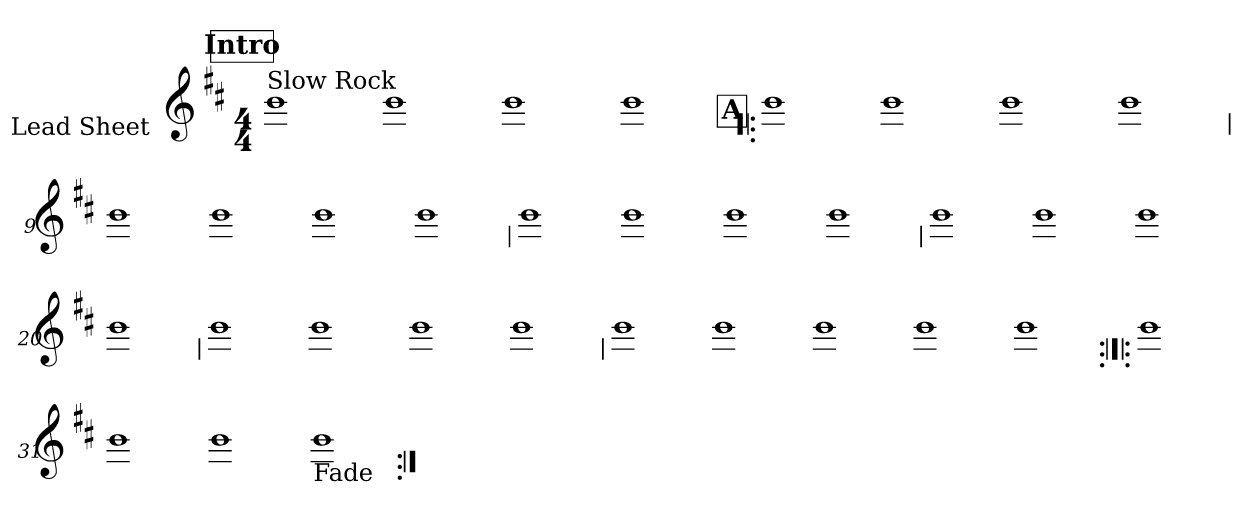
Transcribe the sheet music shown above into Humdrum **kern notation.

**kern
*part1
*staff1
*I"Lead Sheet
*stria0
*clefG2
*k[f#c#]
*D:
*M4/4
!!LO:REH:place=s1:a:t=Intro
=1||
!LO:TX:a:t=Slow Rock
1b
=2-
1b
=3-
1b
=4-
1b
!!LO:LB:g=z
!!LO:REH:place=s1:a:t=A
=5!|:
1b
=6-
1b
=7-
1b
=8-
1b
!!LO:LB:g=z
=9
1b
=10-
1b
=11-
1b
=12-
1b
!!LO:LB:g=z
=13
1b
=14-
1b
=15-
1b
=16-
1b
!!LO:LB:g=z
=17
1b
=18-
1b
=19-
1b
=20-
1b
!!LO:LB:g=z
=21
1b
=22-
1b
=23-
1b
=24-
1b
!!LO:LB:g=z
=25
1b
=26-
1b
=27-
1b
=28-
1b
=29-
1b
!!LO:LB:g=z
=30:|!|:
1b
=31-
1b
=32-
1b
=33-
!LO:TX:b:t=Fade
1b
=:|!
*-
